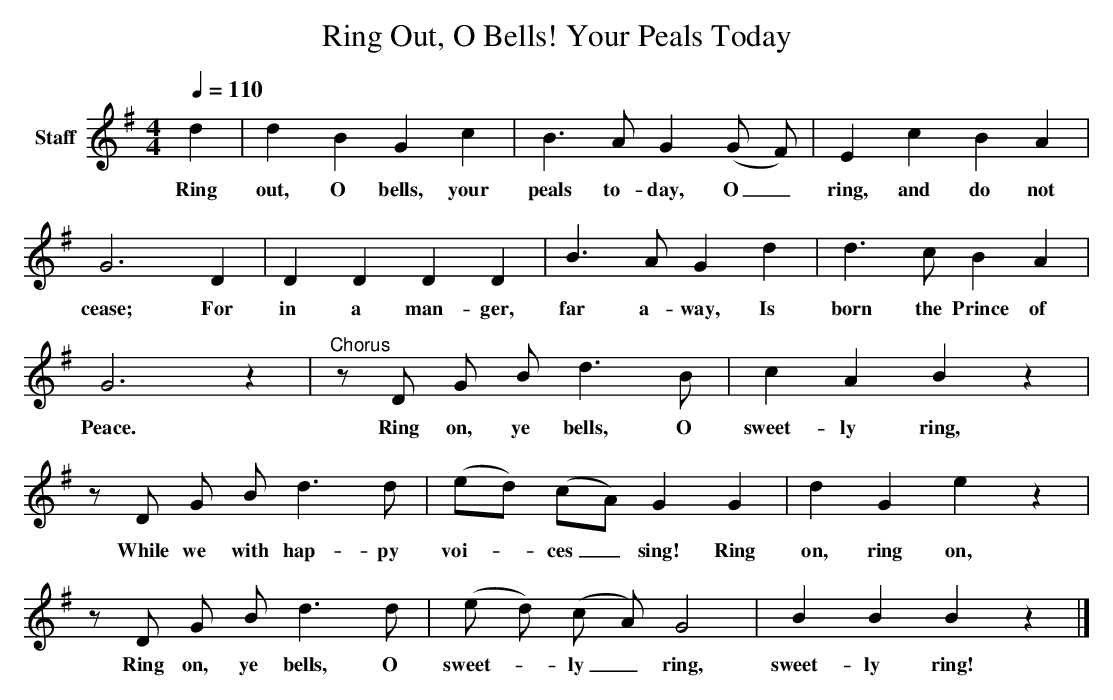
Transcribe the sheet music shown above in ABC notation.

X:1
T: Ring Out, O Bells! Your Peals Today
L: 1/4
M: 4/4
Q: 1/4=110
V: P1 name="Staff"
K: G
[V: P1]  d | d B G c | B3/ A/ G (G/ F/) | E c B A | G3 D | D D D D | B3/ A/ G d | d3/ c/ B A | G3z |"^Chorus"z/ D/ G/ B/ d3/ B/ | c A Bz |z/ D/ G/ B/ d3/ d/ | (e/d/) (c/A/) G G | d G ez |z/ D/ G/ B/ d3/ d/ | (e/ d/) (c/ A/) G2 | B B Bz|]
w: Ring out, O bells, your peals to- day, O_ ring, and do not cease; For in a man- ger, far a- way, Is born the Prince of Peace. Ring on, ye bells, O sweet- ly ring, While we with hap- py voi-_ ces_ sing! Ring on, ring on, Ring on, ye bells, O sweet-_ ly_ ring, sweet- ly ring!
